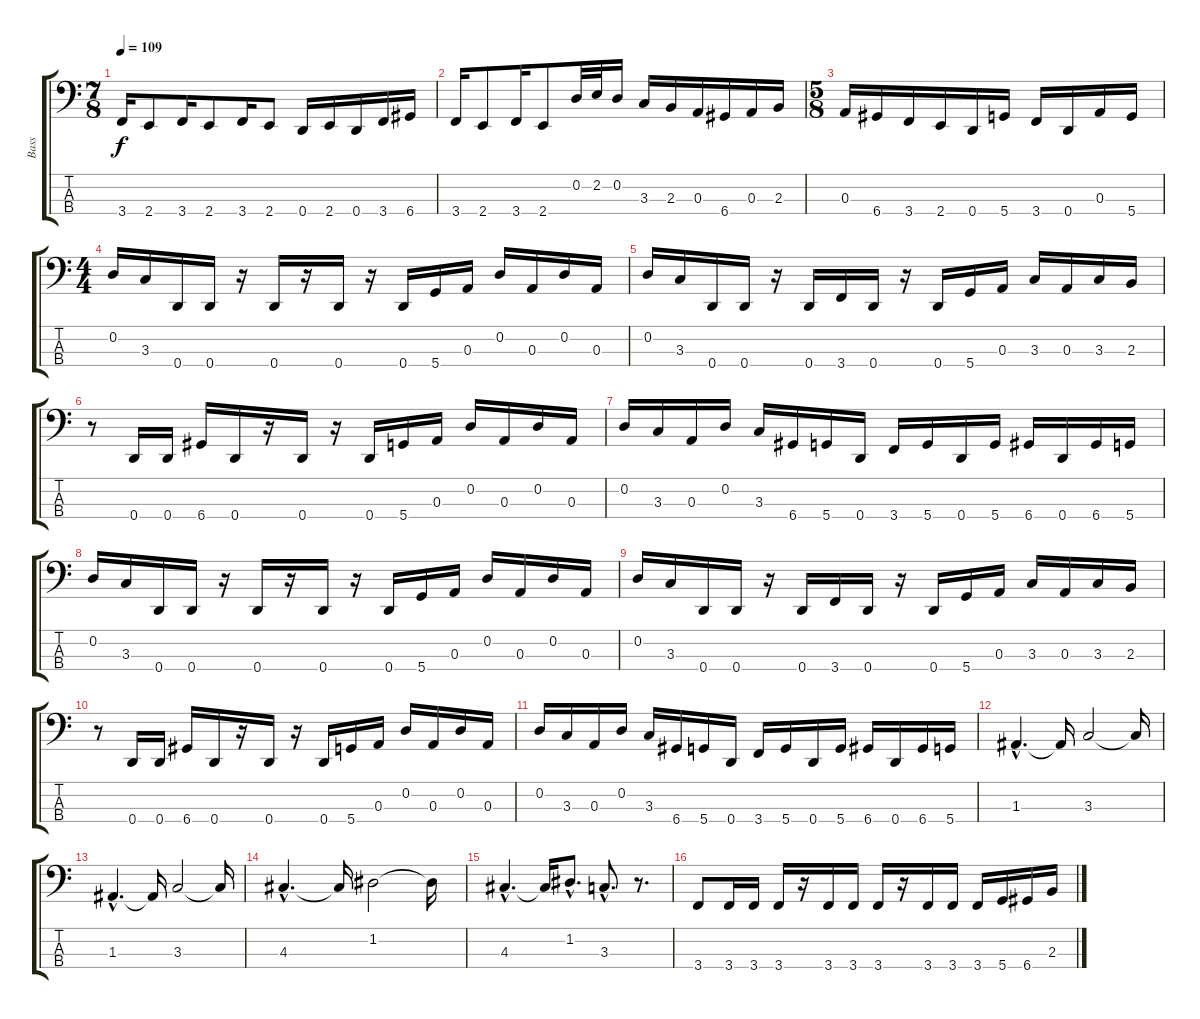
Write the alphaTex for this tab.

\track ("Bass" "Bass") {instrument electricbassfinger}
\staff {score tabs}
\tuning (G2 D2 A1 D1) {hide}
\ts (7 8)
\tempo 109
\clef f4
\ks c
3.4.16{dy f} 2.4.8 3.4.16 2.4.8 3.4.16 2.4.8 0.4.16 2.4.16 0.4.16 3.4.16 6.4.16 |
3.4.16 2.4.8 3.4.16 2.4.8 0.2.32 2.2.32 0.2.16 3.3.16 2.3.16 0.3.16 6.4.16 0.3.16 2.3.16 |
\ts (5 8)
0.3.16 6.4.16 3.4.16 2.4.16 0.4.16 5.4.16 3.4.16 0.4.16 0.3.16 5.4.16 |
\ts (4 4)
0.2.16 3.3.16 0.4.16 0.4.16 r.16 0.4.16 r.16 0.4.16 r.16 0.4.16 5.4.16 0.3.16 0.2.16 0.3.16 0.2.16 0.3.16 |
0.2.16 3.3.16 0.4.16 0.4.16 r.16 0.4.16 3.4.16 0.4.16 r.16 0.4.16 5.4.16 0.3.16 3.3.16 0.3.16 3.3.16 2.3.16 |
r.8 0.4.16 0.4.16 6.4.16 0.4.16 r.16 0.4.16 r.16 0.4.16 5.4.16 0.3.16 0.2.16 0.3.16 0.2.16 0.3.16 |
0.2.16 3.3.16 0.3.16 0.2.16 3.3.16 6.4.16 5.4.16 0.4.16 3.4.16 5.4.16 0.4.16 5.4.16 6.4.16 0.4.16 6.4.16 5.4.16 |
0.2.16 3.3.16 0.4.16 0.4.16 r.16 0.4.16 r.16 0.4.16 r.16 0.4.16 5.4.16 0.3.16 0.2.16 0.3.16 0.2.16 0.3.16 |
0.2.16 3.3.16 0.4.16 0.4.16 r.16 0.4.16 3.4.16 0.4.16 r.16 0.4.16 5.4.16 0.3.16 3.3.16 0.3.16 3.3.16 2.3.16 |
r.8 0.4.16 0.4.16 6.4.16 0.4.16 r.16 0.4.16 r.16 0.4.16 5.4.16 0.3.16 0.2.16 0.3.16 0.2.16 0.3.16 |
0.2.16 3.3.16 0.3.16 0.2.16 3.3.16 6.4.16 5.4.16 0.4.16 3.4.16 5.4.16 0.4.16 5.4.16 6.4.16 0.4.16 6.4.16 5.4.16 |
1.3{hac}.4{d} 1.3{t}.16 3.3.2 3.3{t}.16 |
1.3{hac}.4{d} 1.3{t}.16 3.3.2 3.3{t}.16 |
4.3{hac}.4{d} 4.3{t}.16 1.2.2 1.2{t}.16 |
4.3{hac}.4{d} 4.3{t}.16 1.2{hac}.8{d} 3.3{hac}.8{d} r.8{d} |
3.4.8 3.4.16 3.4.16 3.4.16 r.16 3.4.16 3.4.16 3.4.16 r.16 3.4.16 3.4.16 3.4.16 5.4.16 6.4.16 2.3.16
